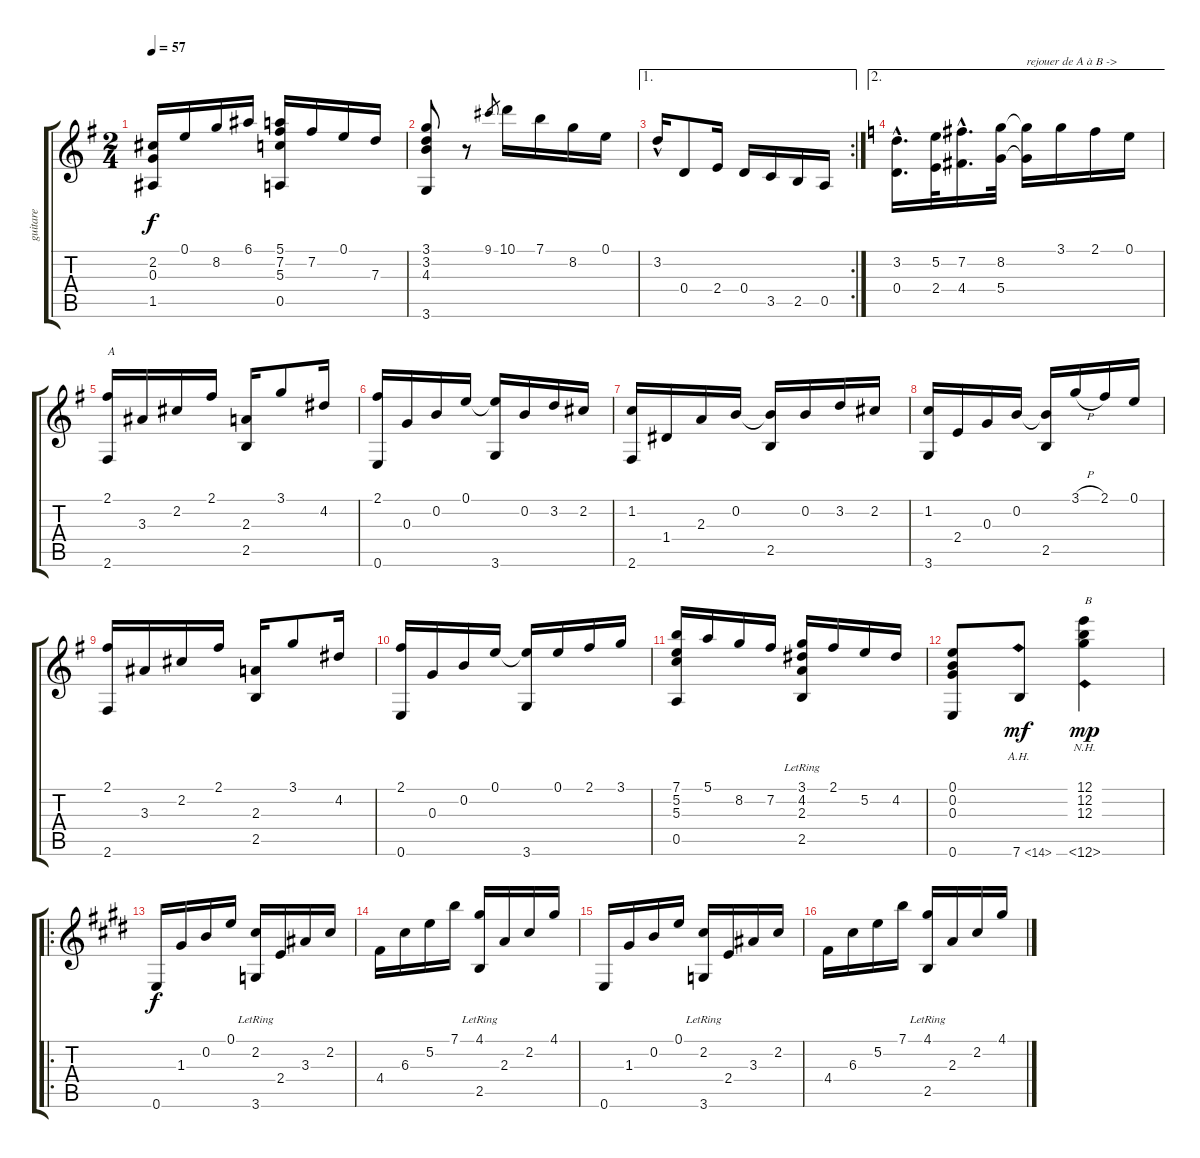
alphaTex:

\track ("guitare" "guitare") {instrument acousticguitarnylon}
\staff {score tabs}
\tuning (E4 B3 G3 D3 A2 E2) {hide}
\ts (2 4)
\tempo 57
\clef g2
\ks g
(2.2 0.3 1.5).16{dy f} 0.1.16 8.2.16 6.1.16 (5.1 7.2 5.3 0.5).16 7.2.16 0.1.16 7.3.16 |
(3.1 3.2 4.3 3.6).8 r.8 9.1.8{gr} 10.1.16 7.1.16 8.2.16 0.1.16 |
\ae 1
\rc 2
3.2{hac}.16 0.4.8 2.4.16 0.4.16 3.5.16 2.5.16 0.5.16 |
\ae 2
\ks c
(3.2{hac} 0.4{hac}).16{d} (5.2 2.4).32 (7.2{hac} 4.4{hac}).16{d} (8.2 5.4).32 (8.2{t} 5.4{t}).16{txt "rejouer de A à B ->"} 3.1.16 2.1.16 0.1.16 |
\ks g
(2.1 2.6).16{txt "A"} 3.3.16 2.2.16 2.1.16 (2.3 2.5).16 3.1.8 4.2.16 |
(2.1 0.6).16 0.3.16 0.2.16 0.1.16 (0.1{t} 3.6).16 0.2.16 3.2.16 2.2.16 |
(1.2 2.6).16 1.4.16 2.3.16 0.2.16 (0.2{t} 2.5).16 0.2.16 3.2.16 2.2.16 |
(1.2 3.6).16 2.4.16 0.3.16 0.2.16 (0.2{t} 2.5).16 3.1{h}.16 2.1.16 0.1.16 |
(2.1 2.6).16 3.3.16 2.2.16 2.1.16 (2.3 2.5).16 3.1.8 4.2.16 |
(2.1 0.6).16 0.3.16 0.2.16 0.1.16 (0.1{t} 3.6).16 0.1.16 2.1.16 3.1.16 |
(7.1 5.2 5.3 0.5).16 5.1.16 8.2.16 7.2.16 (3.1 4.2 2.3{lr} 2.5).16 2.1.16 5.2.16 4.2.16 |
(0.1 0.2 0.3 0.6).8 7.6{ah 7}.8{dy mf} (12.1 12.2 12.3 12.6{nh}).4{txt "B" dy mp} |
\ro
\ks e
0.6.16{dy f} 1.3.16 0.2.16 0.1.16 (2.2{lr} 3.6).16 2.4.16 3.3.16 2.2.16 |
4.4.16 6.3.16 5.2.16 7.1.16 (4.1{lr} 2.5).16 2.3.16 2.2.16 4.1.16 |
0.6.16 1.3.16 0.2.16 0.1.16 (2.2{lr} 3.6).16 2.4.16 3.3.16 2.2.16 |
4.4.16 6.3.16 5.2.16 7.1.16 (4.1{lr} 2.5).16 2.3.16 2.2.16 4.1.16
